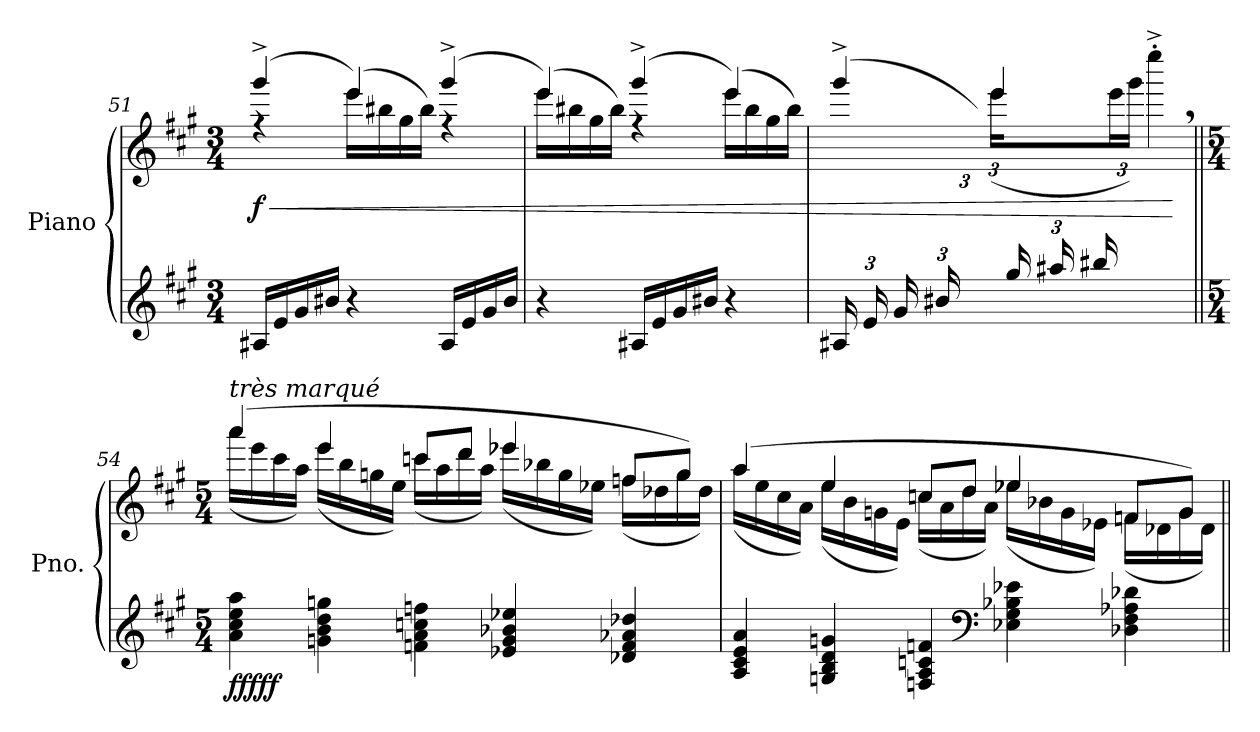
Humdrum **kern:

**kern	**kern	**dynam
*part1	*part1	*part1
*staff2	*staff1	*staff1/2
*I"Piano	*	*
*I'Pno.	*	*
!!LO:LB:g=z
*clefG2	*clefG2	*
*k[f#c#g#]	*k[f#c#g#]	*
*M3/4	*M3/4	*
*MM200	*MM200	*
=51	=51	=51
!	!	!LO:HP:b
*	*^	*
!	!	!	!LO:DY:n=1:b
16A#X/LL	(4ggg#^/	4rff	< f
16e/	.	.	.
16g#/	.	.	.
16b#X/JJ	.	.	.
4r	(>4eee/)	16eee\LL	.
.	.	16bb#X\	.
.	.	16gg#\	.
.	.	16bb#\JJ)	.
16A#/LL	(4ggg#^/	4rff	.
16e/	.	.	.
16g#/	.	.	.
16b#/JJ	.	.	.
=52	=52	=52	=52
4r	(>4eee/)	16eee\LL	.
.	.	16bb#X\	.
.	.	16gg#\	.
.	.	16bb#\JJ)	.
16A#X/LL	(4ggg#^/	4rff	.
16e/	.	.	.
16g#/	.	.	.
16b#X/JJ	.	.	.
4r	(>4eee/)	16eee\LL	.
.	.	16bb#\	.
.	.	16gg#\	.
.	.	16bb#\JJ)	.
=53	=53	=53	=53
*Xbrackettup	*	*	*
*	*MM210	*	*
*^	*	*	*
(24A#X/LL	2.ryy	(4ggg#^/	6ryy	.
24e/	.	.	.	.
24g#/	.	.	.	.
24b#X/	.	.	.	.
8ryy	.	.	24ee\	.
.	.	.	24gg#\JJ)	.
*	*	*	*Xbrackettup	*
.	.	4eee/)	(24eee\LL	.
24gg#/	.	.	8ryy	.
24aa#X/	.	.	.	.
24bb#X/	.	.	.	.
3ryy	.	.	24eee\	.
.	.	.	24ggg#\JJ)	.
*	*	*MM160	*	*
.	.	4eeee'^,\	4raayy	.
*v	*v	*	*	*
*	*v	*v	*
.	.	[
!!LO:LB:g=z
=54||	=54||	=54||
*M5/4	*M5/4	*
*	*MM150	*
*	*^	*
!	!LO:TX:a:i:t=très marqué	!	!
!	!	!	!LO:DY:b=2
!	!	!	!LO:DY:n=1:b
!	!	!	!LO:DY:n=2:b
4a\ 4cc#\ 4ee\ 4aa\	(4aaa/	(16aaa\LL	f ff ff
.	.	16eee\	.
*	*MM160	*	*
.	.	16ccc#\	.
.	.	16aa\JJ)	.
*	*MM180	*	*
4gn\ 4b\ 4dd\ 4ggn\	4eee/	(16eee\LL	.
.	.	16bb\	.
.	.	16ggn\	.
.	.	16ee\JJ)	.
4fn\ 4a\ 4ccn\ 4ffn\	8cccn/L	(16ccc\LL	.
.	.	16aa\	.
.	8ddd/J	16ddd\	.
.	.	16aa\JJ)	.
4e-X/ 4g/ 4b-X/ 4ee-X/	4eee-X/	(16eee-\LL	.
.	.	16bb-X\	.
.	.	16gg\	.
.	.	16ee-X\JJ)	.
4d-X/ 4f/ 4a-X/ 4dd-X/	8ffn/L	(16ff\LL	.
.	.	16dd-X\	.
.	8gg/J)	16gg\	.
.	.	16dd-\JJ)	.
=55	=55	=55	=55
4A/ 4c#/ 4e/ 4a/	(4aa/	(16aa\LL	.
.	.	16ee\	.
.	.	16cc#\	.
.	.	16a\JJ)	.
4Gn/ 4B/ 4d/ 4gn/	4ee/	(16ee\LL	.
.	.	16b\	.
.	.	16gn\	.
.	.	16e\JJ)	.
4Fn/ 4A/ 4cn/ 4fn/	8ccn/L	(16cc\LL	.
.	.	16a\	.
.	8dd/J	16dd\	.
.	.	16a\JJ)	.
*clefF4	*	*	*
4E-X\ 4G\ 4B-X\ 4e-X\	4ee-X/	(16ee-\LL	.
.	.	16b-X\	.
.	.	16g\	.
.	.	16e-X\JJ)	.
4D-X\ 4F\ 4A-X\ 4d-X\	8fn/L	(16f\LL	.
.	.	16d-X\	.
.	8g/J)	16g\	.
.	.	16d-\JJ)	.
*	*v	*v	*
=||	=||	=||
*-	*-	*-
